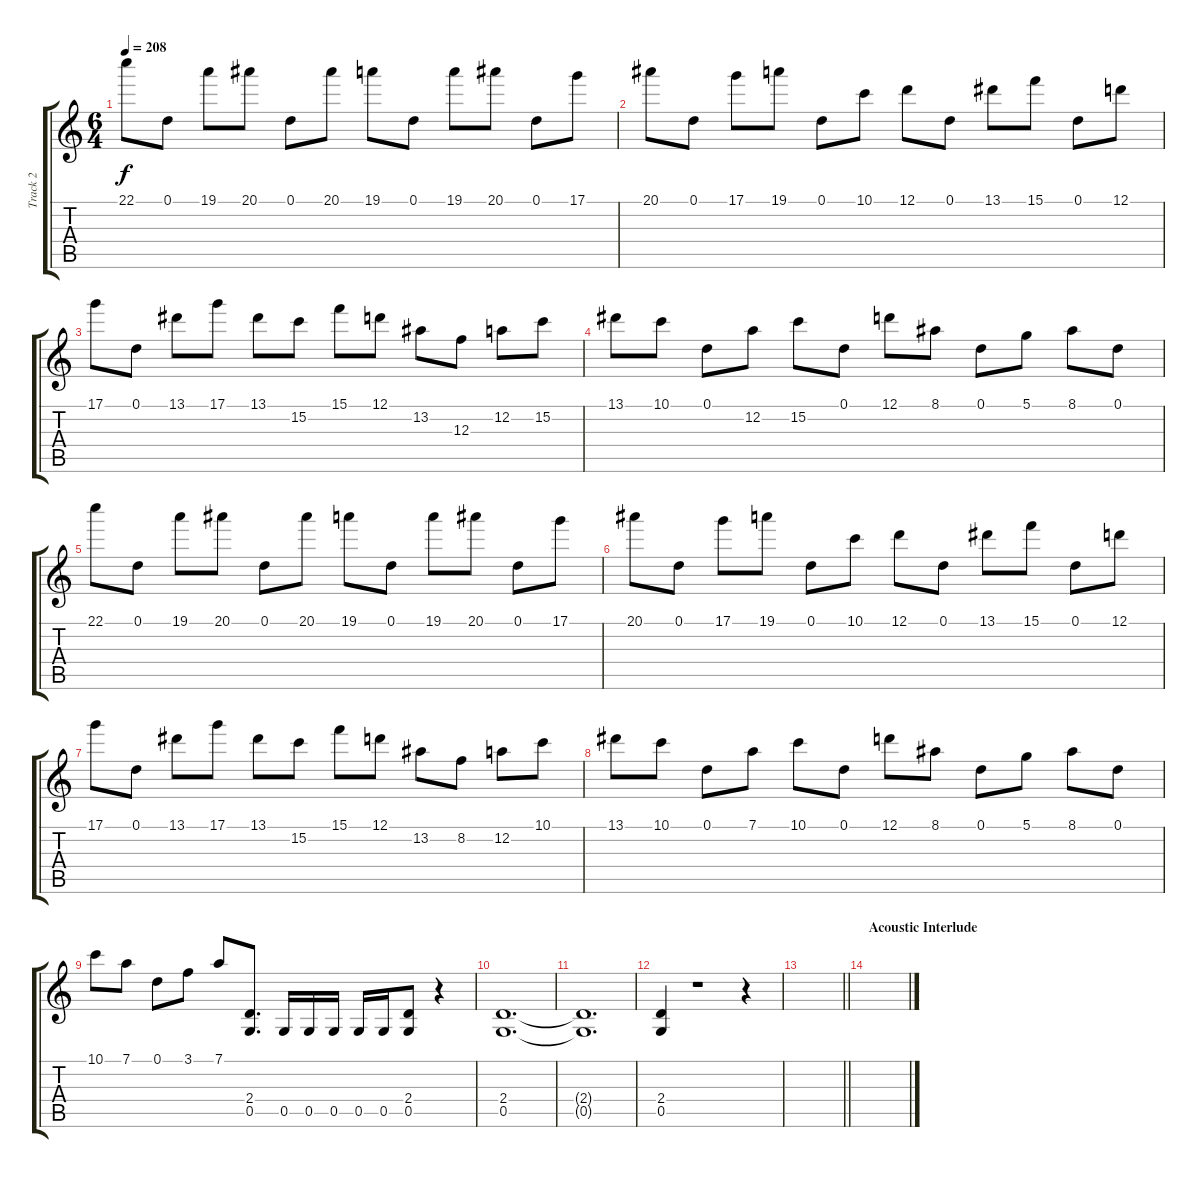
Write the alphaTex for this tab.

\track ("Track 2" "Track 2") {instrument distortionguitar}
\staff {score tabs}
\tuning (D4 A3 F3 C3 G2 D2) {hide}
\ts (6 4)
\tempo 208
\clef g2
\ks c
22.1.8{dy f} 0.1.8 19.1.8 20.1.8 0.1.8 20.1.8 19.1.8 0.1.8 19.1.8 20.1.8 0.1.8 17.1.8 |
20.1.8 0.1.8 17.1.8 19.1.8 0.1.8 10.1.8 12.1.8 0.1.8 13.1.8 15.1.8 0.1.8 12.1.8 |
17.1.8 0.1.8 13.1.8 17.1.8 13.1.8 15.2.8 15.1.8 12.1.8 13.2.8 12.3.8 12.2.8 15.2.8 |
13.1.8 10.1.8 0.1.8 12.2.8 15.2.8 0.1.8 12.1.8 8.1.8 0.1.8 5.1.8 8.1.8 0.1.8 |
22.1.8 0.1.8 19.1.8 20.1.8 0.1.8 20.1.8 19.1.8 0.1.8 19.1.8 20.1.8 0.1.8 17.1.8 |
20.1.8 0.1.8 17.1.8 19.1.8 0.1.8 10.1.8 12.1.8 0.1.8 13.1.8 15.1.8 0.1.8 12.1.8 |
17.1.8 0.1.8 13.1.8 17.1.8 13.1.8 15.2.8 15.1.8 12.1.8 13.2.8 8.2.8 12.2.8 10.1.8 |
13.1.8 10.1.8 0.1.8 7.1.8 10.1.8 0.1.8 12.1.8 8.1.8 0.1.8 5.1.8 8.1.8 0.1.8 |
10.1.8 7.1.8 0.1.8 3.1.8 7.1.8 (2.4 0.5).8{d} 0.5.16 0.5.16 0.5.16 0.5.16 0.5.16 (2.4 0.5).8 r.4 |
(2.4 0.5).1{d} |
(2.4{t} 0.5{t}).1{d} |
(2.4 0.5).4 r.1 r.4 |
\barLineRight lightlight
|
\section ("" "Acoustic Interlude")
